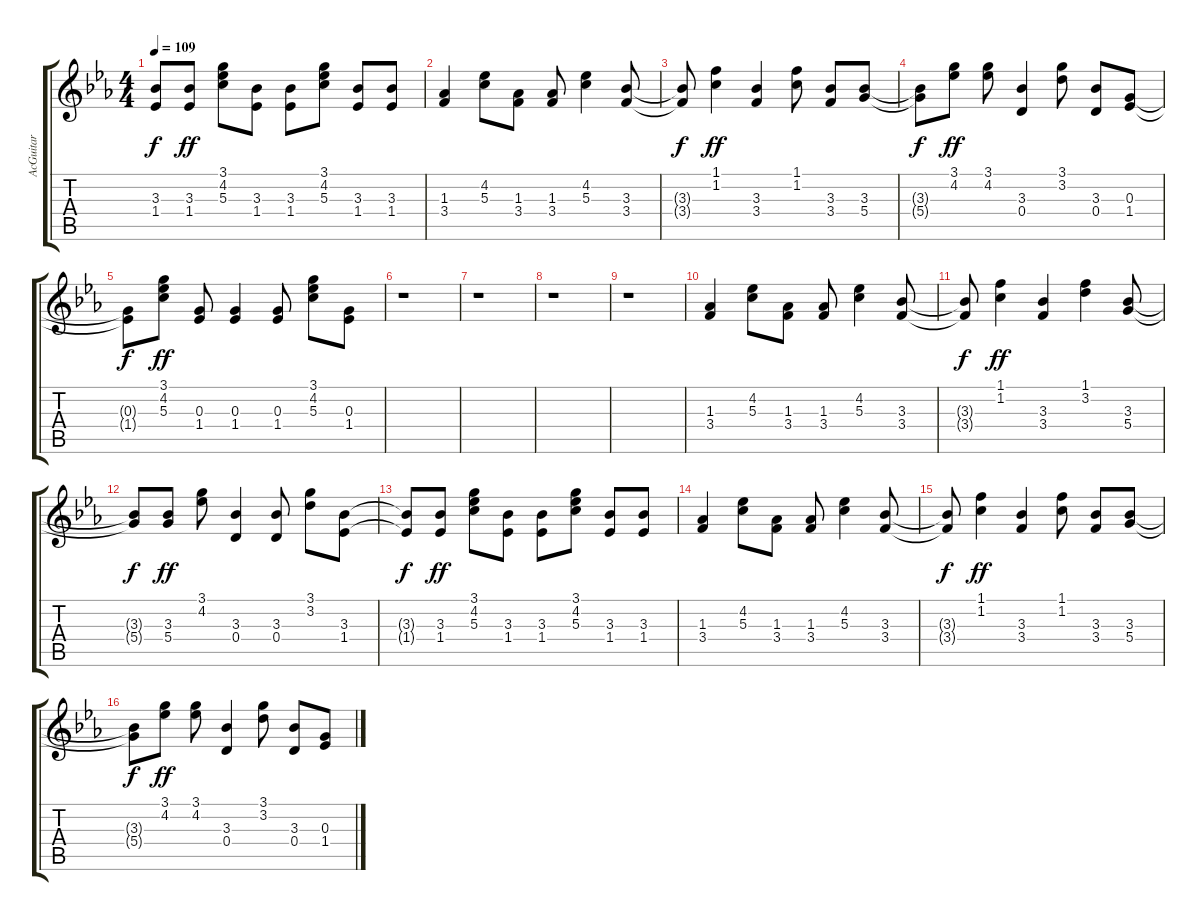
\track ("AcGuitar" "AcGuitar") {instrument acousticguitarsteel}
\staff {score tabs}
\tuning (E4 B3 G3 D3 A2 E2) {hide}
\ts (4 4)
\tempo 109
\clef g2
\ks eb
(3.3{t} 1.4{t}).8{dy f} (3.3 1.4).8{dy ff} (3.1 4.2 5.3).8 (3.3 1.4).8 (3.3 1.4).8 (3.1 4.2 5.3).8 (3.3 1.4).8 (3.3 1.4).8 |
(1.3 3.4).4 (4.2 5.3).8 (1.3 3.4).8 (1.3 3.4).8 (4.2 5.3).4 (3.3 3.4).8 |
(3.3{t} 3.4{t}).8{dy f} (1.1 1.2).4{dy ff} (3.3 3.4).4 (1.1 1.2).8 (3.3 3.4).8 (3.3 5.4).8 |
(3.3{t} 5.4{t}).8{dy f} (3.1 4.2).8{dy ff} (3.1 4.2).8 (3.3 0.4).4 (3.1 3.2).8 (3.3 0.4).8 (0.3 1.4).8 |
(0.3{t} 1.4{t}).8{dy f} (3.1 4.2 5.3).8{dy ff} (0.3 1.4).8 (0.3 1.4).4 (0.3 1.4).8 (3.1 4.2 5.3).8 (0.3 1.4).8 |
r.1 |
r.1 |
r.1 |
r.1 |
(1.3 3.4).4 (4.2 5.3).8 (1.3 3.4).8 (1.3 3.4).8 (4.2 5.3).4 (3.3 3.4).8 |
(3.3{t} 3.4{t}).8{dy f} (1.1 1.2).4{dy ff} (3.3 3.4).4 (1.1 3.2).4 (3.3 5.4).8 |
(3.3{t} 5.4{t}).8{dy f} (3.3 5.4).8{dy ff} (3.1 4.2).8 (3.3 0.4).4 (3.3 0.4).8 (3.1 3.2).8 (3.3 1.4).8 |
(3.3{t} 1.4{t}).8{dy f} (3.3 1.4).8{dy ff} (3.1 4.2 5.3).8 (3.3 1.4).8 (3.3 1.4).8 (3.1 4.2 5.3).8 (3.3 1.4).8 (3.3 1.4).8 |
(1.3 3.4).4 (4.2 5.3).8 (1.3 3.4).8 (1.3 3.4).8 (4.2 5.3).4 (3.3 3.4).8 |
(3.3{t} 3.4{t}).8{dy f} (1.1 1.2).4{dy ff} (3.3 3.4).4 (1.1 1.2).8 (3.3 3.4).8 (3.3 5.4).8 |
(3.3{t} 5.4{t}).8{dy f} (3.1 4.2).8{dy ff} (3.1 4.2).8 (3.3 0.4).4 (3.1 3.2).8 (3.3 0.4).8 (0.3 1.4).8
